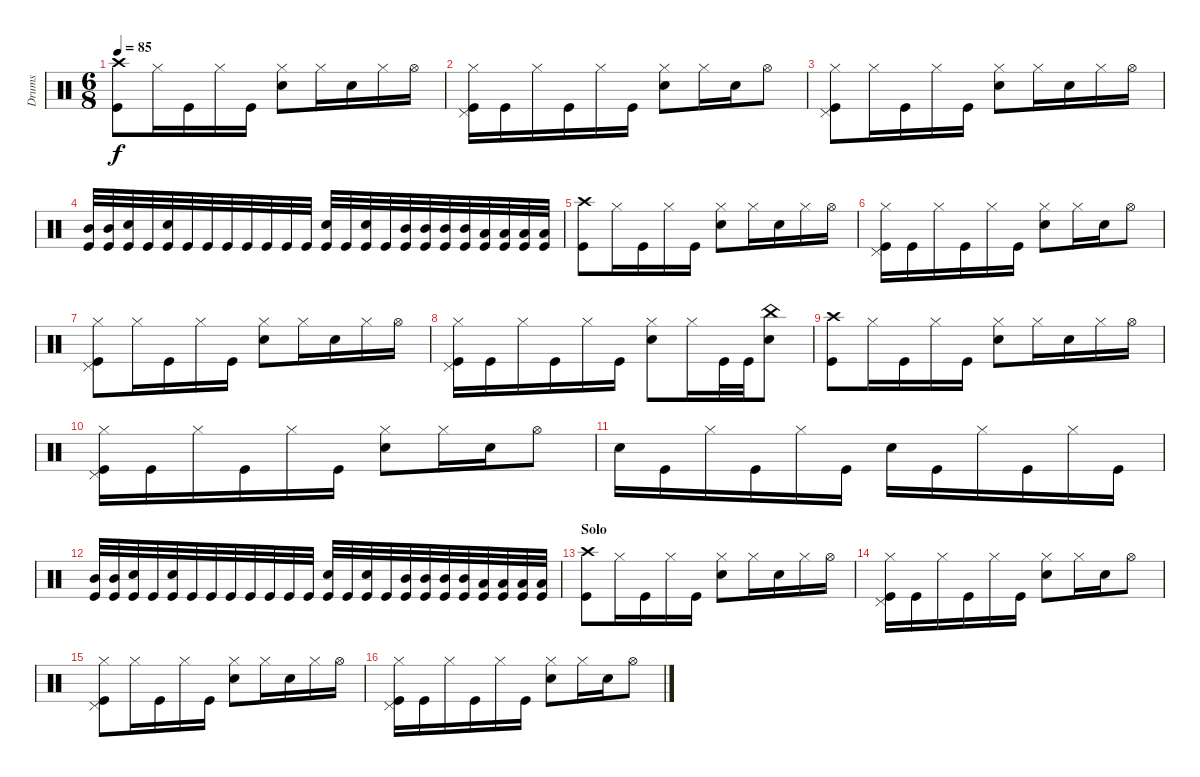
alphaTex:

\track ("Drums" "Drums") {instrument percussion}
\staff {score}
\articulation defaults
\ts (6 8)
\tempo 85
\clef neutral
\ks c
("Crash high (hit)" "Kick (hit)").8{dy f} "Hi-Hat (closed)".16 "Kick (hit)".16 "Hi-Hat (closed)".16 "Kick (hit)".16 ("Hi-Hat (closed)" "Electric Snare (hit)").8 "Hi-Hat (closed)".16 "Electric Snare (hit)".16 "Hi-Hat (closed)".16 "Hi-Hat (open)".16 |
("Hi-Hat (closed)" "Pedal Hi-Hat (hit)" "Kick (hit)").16 "Kick (hit)".16 "Hi-Hat (closed)".16 "Kick (hit)".16 "Hi-Hat (closed)".16 "Kick (hit)".16 ("Hi-Hat (closed)" "Electric Snare (hit)").8 "Hi-Hat (closed)".16 "Electric Snare (hit)".16 "Hi-Hat (open)".8 |
("Hi-Hat (closed)" "Pedal Hi-Hat (hit)" "Kick (hit)").8 "Hi-Hat (closed)".16 "Kick (hit)".16 "Hi-Hat (closed)".16 "Kick (hit)".16 ("Hi-Hat (closed)" "Electric Snare (hit)").8 "Hi-Hat (closed)".16 "Electric Snare (hit)".16 "Hi-Hat (closed)".16 "Hi-Hat (open)".16 |
("Mid Tom (hit)" "Kick (hit)").32 ("Mid Tom (hit)" "Kick (hit)").32 ("Electric Snare (hit)" "Kick (hit)").32 "Kick (hit)".32 ("Electric Snare (hit)" "Kick (hit)").32 "Kick (hit)".32 "Kick (hit)".32 "Kick (hit)".32 "Kick (hit)".32 "Kick (hit)".32 "Kick (hit)".32 "Kick (hit)".32 ("Electric Snare (hit)" "Kick (hit)").32 "Kick (hit)".32 ("Electric Snare (hit)" "Kick (hit)").32 "Kick (hit)".32 ("Mid Tom (hit)" "Kick (hit)").32 ("Mid Tom (hit)" "Kick (hit)").32 ("Mid Tom (hit)" "Kick (hit)").32 ("Mid Tom (hit)" "Kick (hit)").32 ("Low Tom (hit)" "Kick (hit)").32 ("Low Tom (hit)" "Kick (hit)").32 ("Low Tom (hit)" "Kick (hit)").32 ("Low Tom (hit)" "Kick (hit)").32 |
("Crash high (hit)" "Kick (hit)").8 "Hi-Hat (closed)".16 "Kick (hit)".16 "Hi-Hat (closed)".16 "Kick (hit)".16 ("Hi-Hat (closed)" "Electric Snare (hit)").8 "Hi-Hat (closed)".16 "Electric Snare (hit)".16 "Hi-Hat (closed)".16 "Hi-Hat (open)".16 |
("Hi-Hat (closed)" "Pedal Hi-Hat (hit)" "Kick (hit)").16 "Kick (hit)".16 "Hi-Hat (closed)".16 "Kick (hit)".16 "Hi-Hat (closed)".16 "Kick (hit)".16 ("Hi-Hat (closed)" "Electric Snare (hit)").8 "Hi-Hat (closed)".16 "Electric Snare (hit)".16 "Hi-Hat (open)".8 |
("Hi-Hat (closed)" "Pedal Hi-Hat (hit)" "Kick (hit)").8 "Hi-Hat (closed)".16 "Kick (hit)".16 "Hi-Hat (closed)".16 "Kick (hit)".16 ("Hi-Hat (closed)" "Electric Snare (hit)").8 "Hi-Hat (closed)".16 "Electric Snare (hit)".16 "Hi-Hat (closed)".16 "Hi-Hat (open)".16 |
("Hi-Hat (closed)" "Pedal Hi-Hat (hit)" "Kick (hit)").16 "Kick (hit)".16 "Hi-Hat (closed)".16 "Kick (hit)".16 "Hi-Hat (closed)".16 "Kick (hit)".16 ("Hi-Hat (closed)" "Electric Snare (hit)").8 "Hi-Hat (closed)".16 "Kick (hit)".32 "Kick (hit)".32 ("China (hit)" "Electric Snare (hit)").8 |
("Crash high (hit)" "Kick (hit)").8 "Hi-Hat (closed)".16 "Kick (hit)".16 "Hi-Hat (closed)".16 "Kick (hit)".16 ("Hi-Hat (closed)" "Electric Snare (hit)").8 "Hi-Hat (closed)".16 "Electric Snare (hit)".16 "Hi-Hat (closed)".16 "Hi-Hat (open)".16 |
("Hi-Hat (closed)" "Pedal Hi-Hat (hit)" "Kick (hit)").16 "Kick (hit)".16 "Hi-Hat (closed)".16 "Kick (hit)".16 "Hi-Hat (closed)".16 "Kick (hit)".16 ("Hi-Hat (closed)" "Electric Snare (hit)").8 "Hi-Hat (closed)".16 "Electric Snare (hit)".16 "Hi-Hat (open)".8 |
"Electric Snare (hit)".16 "Kick (hit)".16 "Hi-Hat (closed)".16 "Kick (hit)".16 "Hi-Hat (closed)".16 "Kick (hit)".16 "Electric Snare (hit)".16 "Kick (hit)".16 "Hi-Hat (closed)".16 "Kick (hit)".16 "Hi-Hat (closed)".16 "Kick (hit)".16 |
("Mid Tom (hit)" "Kick (hit)").32 ("Mid Tom (hit)" "Kick (hit)").32 ("Electric Snare (hit)" "Kick (hit)").32 "Kick (hit)".32 ("Electric Snare (hit)" "Kick (hit)").32 "Kick (hit)".32 "Kick (hit)".32 "Kick (hit)".32 "Kick (hit)".32 "Kick (hit)".32 "Kick (hit)".32 "Kick (hit)".32 ("Electric Snare (hit)" "Kick (hit)").32 "Kick (hit)".32 ("Electric Snare (hit)" "Kick (hit)").32 "Kick (hit)".32 ("Mid Tom (hit)" "Kick (hit)").32 ("Mid Tom (hit)" "Kick (hit)").32 ("Mid Tom (hit)" "Kick (hit)").32 ("Mid Tom (hit)" "Kick (hit)").32 ("Low Tom (hit)" "Kick (hit)").32 ("Low Tom (hit)" "Kick (hit)").32 ("Low Tom (hit)" "Kick (hit)").32 ("Low Tom (hit)" "Kick (hit)").32 |
\section ("" "Solo")
("Crash high (hit)" "Kick (hit)").8 "Hi-Hat (closed)".16 "Kick (hit)".16 "Hi-Hat (closed)".16 "Kick (hit)".16 ("Hi-Hat (closed)" "Electric Snare (hit)").8 "Hi-Hat (closed)".16 "Electric Snare (hit)".16 "Hi-Hat (closed)".16 "Hi-Hat (open)".16 |
("Hi-Hat (closed)" "Pedal Hi-Hat (hit)" "Kick (hit)").16 "Kick (hit)".16 "Hi-Hat (closed)".16 "Kick (hit)".16 "Hi-Hat (closed)".16 "Kick (hit)".16 ("Hi-Hat (closed)" "Electric Snare (hit)").8 "Hi-Hat (closed)".16 "Electric Snare (hit)".16 "Hi-Hat (open)".8 |
("Hi-Hat (closed)" "Pedal Hi-Hat (hit)" "Kick (hit)").8 "Hi-Hat (closed)".16 "Kick (hit)".16 "Hi-Hat (closed)".16 "Kick (hit)".16 ("Hi-Hat (closed)" "Electric Snare (hit)").8 "Hi-Hat (closed)".16 "Electric Snare (hit)".16 "Hi-Hat (closed)".16 "Hi-Hat (open)".16 |
("Hi-Hat (closed)" "Pedal Hi-Hat (hit)" "Kick (hit)").16 "Kick (hit)".16 "Hi-Hat (closed)".16 "Kick (hit)".16 "Hi-Hat (closed)".16 "Kick (hit)".16 ("Hi-Hat (closed)" "Electric Snare (hit)").8 "Hi-Hat (closed)".16 "Electric Snare (hit)".16 "Hi-Hat (open)".8
